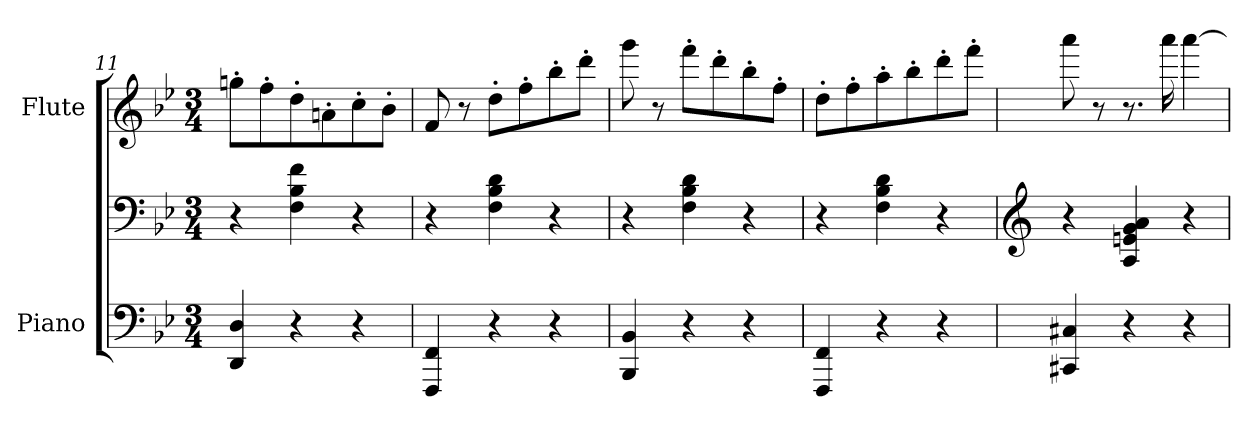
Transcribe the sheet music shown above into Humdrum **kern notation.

**kern	**kern	**kern
*part2	*part2	*part1
*staff3	*staff2	*staff1
*I"Piano	*	*I"Flute
*I'Pno	*	*
*clefF4	*clefF4	*clefG2
*k[b-e-]	*k[b-e-]	*k[b-e-]
*B-:	*B-:	*B-:
*M3/4	*M3/4	*M3/4
=11	=11	=11
4DD/ 4D/	4r	8ggni'\L
.	.	8ff'\
4r	4F\ 4B-\ 4f\	8dd'\
.	.	8ani'\
4r	4r	8cc'\
.	.	8b-'\J
!!LO:LB:g=z
=12	=12	=12
4FFF/ 4FF/	4r	8f/
.	.	8r
4r	4F\ 4B-\ 4d\	8dd'\L
.	.	8ff'\
4r	4r	8bb-'\
.	.	8ddd'\J
=13	=13	=13
4BBB-/ 4BB-/	4r	8ggg\
.	.	8r
4r	4F\ 4B-\ 4d\	8fff'\L
.	.	8ddd'\
4r	4r	8bb-'\
.	.	8ff'\J
=14	=14	=14
4FFF/ 4FF/	4r	8dd'\L
.	.	8ff'\
4r	4F\ 4B-\ 4d\	8aa'\
.	.	8bb-'\
4r	4r	8ddd'\
.	.	8fff'\J
=15	=15	=15
*	*clefG2	*
4CC#X/ 4C#X/	4r	8aaa\
.	.	8r
4r	4A/ 4en/ 4g/ 4a/	8.r
.	.	16aaa\
4r	4r	[4aaa\
=	=	=
*-	*-	*-
